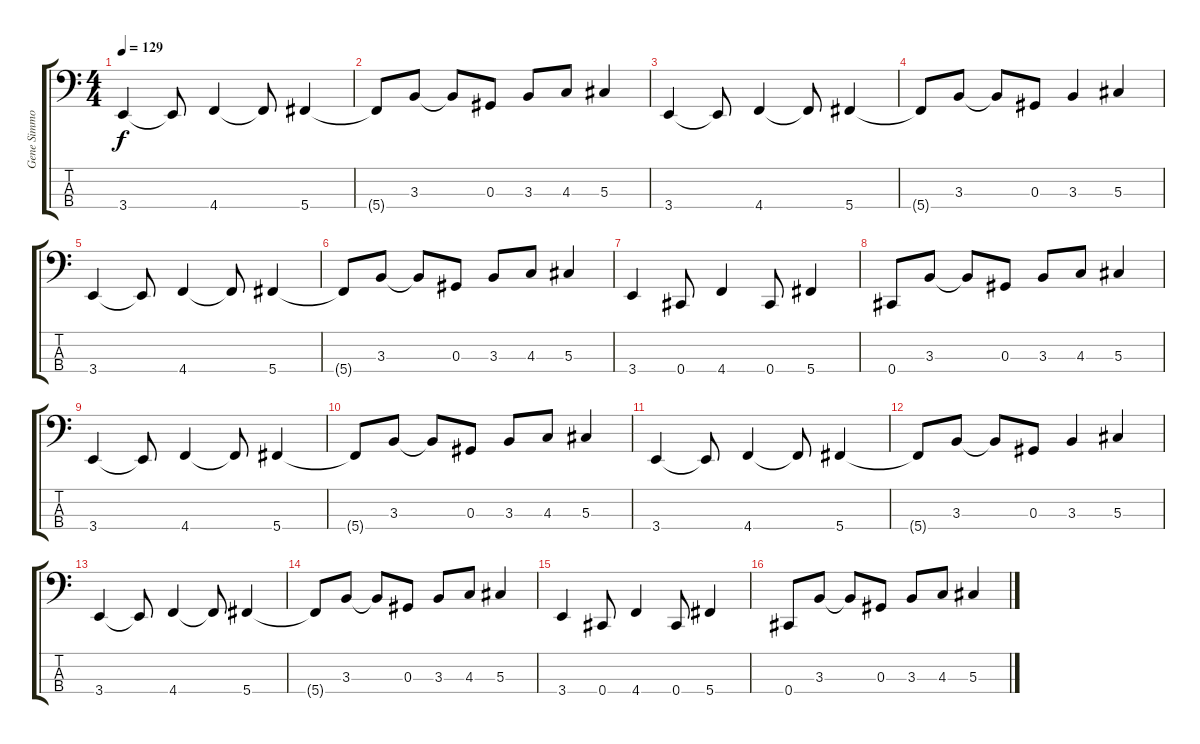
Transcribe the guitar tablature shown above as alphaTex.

\track ("Gene Simmons" "Gene Simmo") {instrument electricbasspick}
\staff {score tabs}
\tuning (Gb2 Db2 Ab1 Db1) {hide}
\ts (4 4)
\tempo 129
\clef f4
\ks c
3.4.4{dy f} 3.4{t}.8 4.4.4 4.4{t}.8 5.4.4 |
5.4{t}.8 3.3.8 3.3{t}.8 0.3.8 3.3.8 4.3.8 5.3.4 |
3.4.4 3.4{t}.8 4.4.4 4.4{t}.8 5.4.4 |
5.4{t}.8 3.3.8 3.3{t}.8 0.3.8 3.3.4 5.3.4 |
3.4.4 3.4{t}.8 4.4.4 4.4{t}.8 5.4.4 |
5.4{t}.8 3.3.8 3.3{t}.8 0.3.8 3.3.8 4.3.8 5.3.4 |
3.4.4 0.4.8 4.4.4 0.4.8 5.4.4 |
0.4.8 3.3.8 3.3{t}.8 0.3.8 3.3.8 4.3.8 5.3.4 |
3.4.4 3.4{t}.8 4.4.4 4.4{t}.8 5.4.4 |
5.4{t}.8 3.3.8 3.3{t}.8 0.3.8 3.3.8 4.3.8 5.3.4 |
3.4.4 3.4{t}.8 4.4.4 4.4{t}.8 5.4.4 |
5.4{t}.8 3.3.8 3.3{t}.8 0.3.8 3.3.4 5.3.4 |
3.4.4 3.4{t}.8 4.4.4 4.4{t}.8 5.4.4 |
5.4{t}.8 3.3.8 3.3{t}.8 0.3.8 3.3.8 4.3.8 5.3.4 |
3.4.4 0.4.8 4.4.4 0.4.8 5.4.4 |
0.4.8 3.3.8 3.3{t}.8 0.3.8 3.3.8 4.3.8 5.3.4
